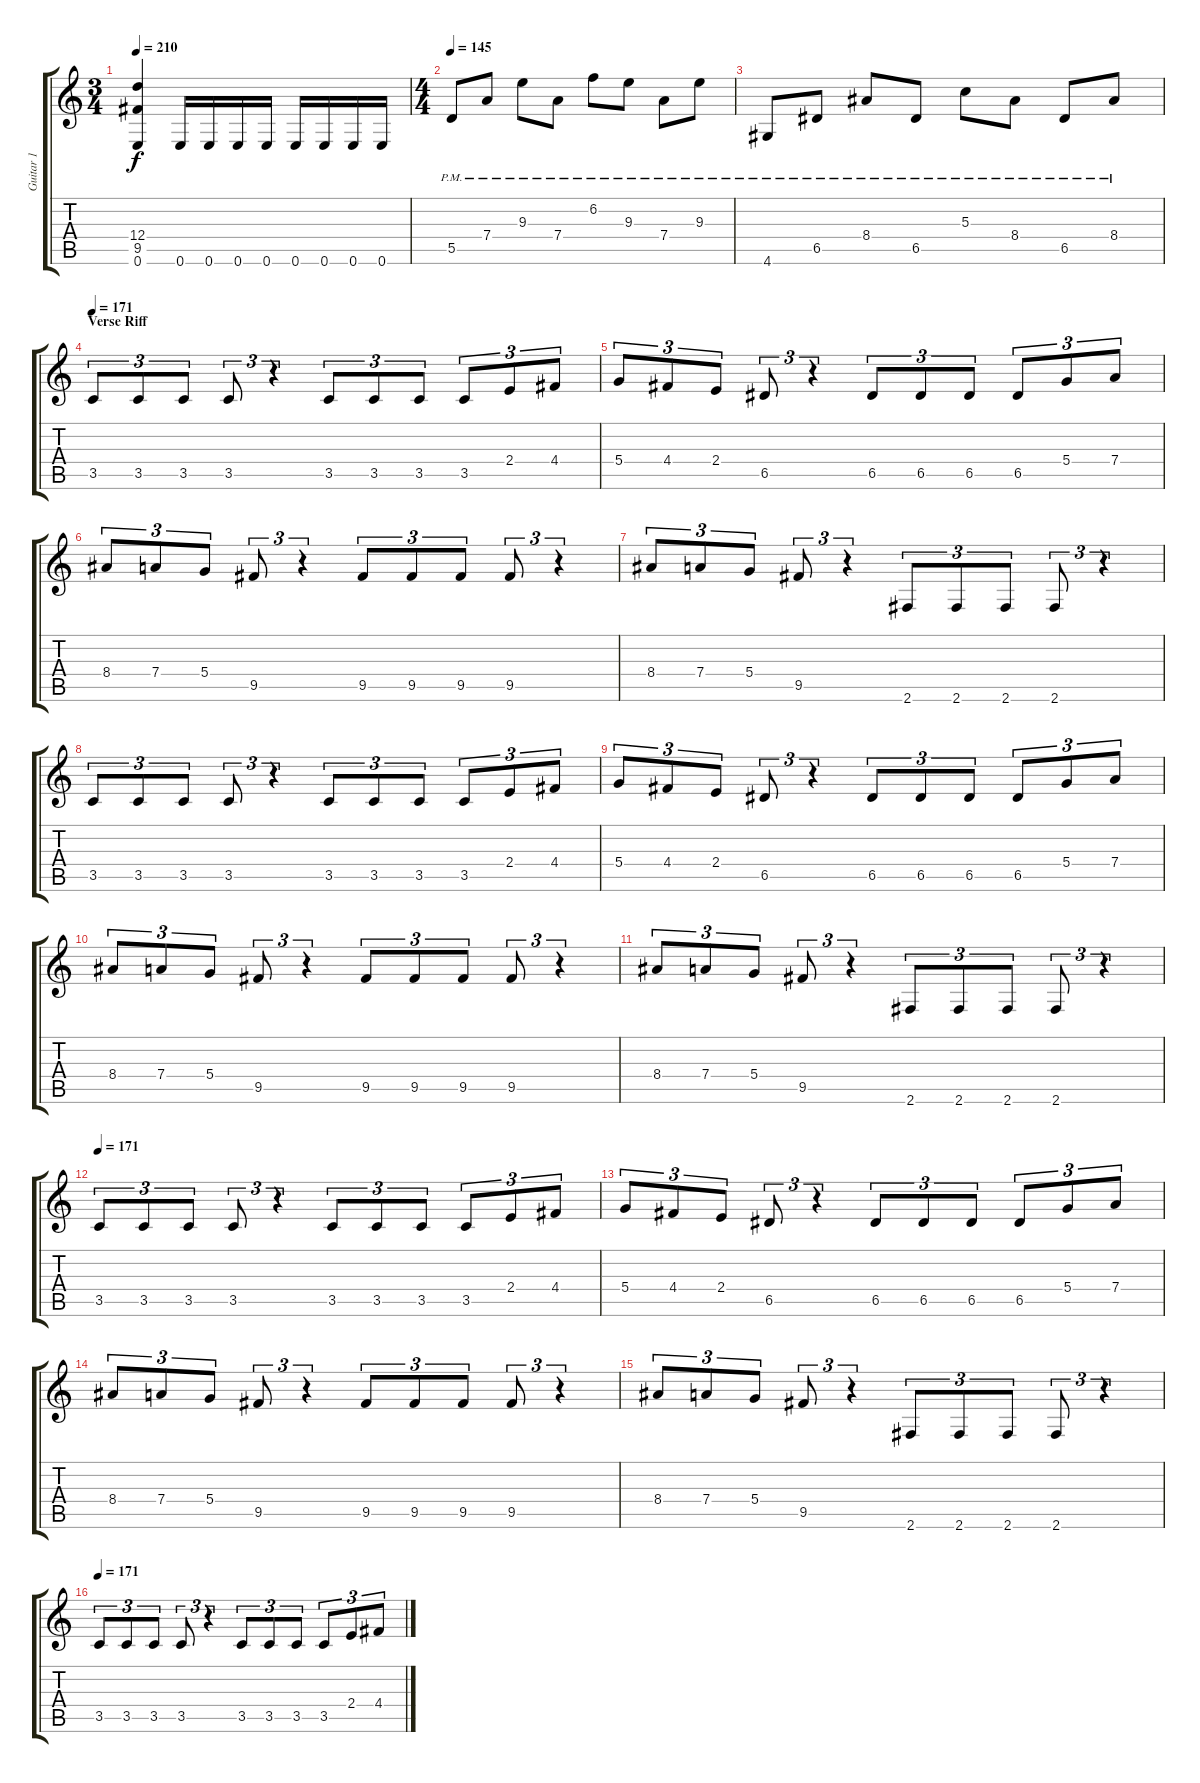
\track ("Guitar 1" "Guitar 1") {instrument distortionguitar}
\staff {score tabs}
\tuning (E4 B3 G3 D3 A2 E2) {hide}
\ts (3 4)
\tempo 210
\clef g2
\ks c
(12.4 9.5 0.6).4{dy f} 0.6.16 0.6.16 0.6.16 0.6.16 0.6.16 0.6.16 0.6.16 0.6.16 |
\ts (4 4)
\tempo 145
5.5{pm}.8 7.4{pm}.8 9.3{pm}.8 7.4{pm}.8 6.2{pm}.8 9.3{pm}.8 7.4{pm}.8 9.3{pm}.8 |
4.6{pm}.8 6.5{pm}.8 8.4{pm}.8 6.5{pm}.8 5.3{pm}.8 8.4{pm}.8 6.5{pm}.8 8.4{pm}.8 |
\section ("" "Verse Riff")
\tempo 171
3.5.8{tu (3 2)} 3.5.8{tu (3 2)} 3.5.8{tu (3 2)} 3.5.8{tu (3 2)} r.4{tu (3 2)} 3.5.8{tu (3 2)} 3.5.8{tu (3 2)} 3.5.8{tu (3 2)} 3.5.8{tu (3 2)} 2.4.8{tu (3 2)} 4.4.8{tu (3 2)} |
5.4.8{tu (3 2)} 4.4.8{tu (3 2)} 2.4.8{tu (3 2)} 6.5.8{tu (3 2)} r.4{tu (3 2)} 6.5.8{tu (3 2)} 6.5.8{tu (3 2)} 6.5.8{tu (3 2)} 6.5.8{tu (3 2)} 5.4.8{tu (3 2)} 7.4.8{tu (3 2)} |
8.4.8{tu (3 2)} 7.4.8{tu (3 2)} 5.4.8{tu (3 2)} 9.5.8{tu (3 2)} r.4{tu (3 2)} 9.5.8{tu (3 2)} 9.5.8{tu (3 2)} 9.5.8{tu (3 2)} 9.5.8{tu (3 2)} r.4{tu (3 2)} |
8.4.8{tu (3 2)} 7.4.8{tu (3 2)} 5.4.8{tu (3 2)} 9.5.8{tu (3 2)} r.4{tu (3 2)} 2.6.8{tu (3 2)} 2.6.8{tu (3 2)} 2.6.8{tu (3 2)} 2.6.8{tu (3 2)} r.4{tu (3 2)} |
3.5.8{tu (3 2)} 3.5.8{tu (3 2)} 3.5.8{tu (3 2)} 3.5.8{tu (3 2)} r.4{tu (3 2)} 3.5.8{tu (3 2)} 3.5.8{tu (3 2)} 3.5.8{tu (3 2)} 3.5.8{tu (3 2)} 2.4.8{tu (3 2)} 4.4.8{tu (3 2)} |
5.4.8{tu (3 2)} 4.4.8{tu (3 2)} 2.4.8{tu (3 2)} 6.5.8{tu (3 2)} r.4{tu (3 2)} 6.5.8{tu (3 2)} 6.5.8{tu (3 2)} 6.5.8{tu (3 2)} 6.5.8{tu (3 2)} 5.4.8{tu (3 2)} 7.4.8{tu (3 2)} |
8.4.8{tu (3 2)} 7.4.8{tu (3 2)} 5.4.8{tu (3 2)} 9.5.8{tu (3 2)} r.4{tu (3 2)} 9.5.8{tu (3 2)} 9.5.8{tu (3 2)} 9.5.8{tu (3 2)} 9.5.8{tu (3 2)} r.4{tu (3 2)} |
8.4.8{tu (3 2)} 7.4.8{tu (3 2)} 5.4.8{tu (3 2)} 9.5.8{tu (3 2)} r.4{tu (3 2)} 2.6.8{tu (3 2)} 2.6.8{tu (3 2)} 2.6.8{tu (3 2)} 2.6.8{tu (3 2)} r.4{tu (3 2)} |
\tempo 171
3.5.8{tu (3 2)} 3.5.8{tu (3 2)} 3.5.8{tu (3 2)} 3.5.8{tu (3 2)} r.4{tu (3 2)} 3.5.8{tu (3 2)} 3.5.8{tu (3 2)} 3.5.8{tu (3 2)} 3.5.8{tu (3 2)} 2.4.8{tu (3 2)} 4.4.8{tu (3 2)} |
5.4.8{tu (3 2)} 4.4.8{tu (3 2)} 2.4.8{tu (3 2)} 6.5.8{tu (3 2)} r.4{tu (3 2)} 6.5.8{tu (3 2)} 6.5.8{tu (3 2)} 6.5.8{tu (3 2)} 6.5.8{tu (3 2)} 5.4.8{tu (3 2)} 7.4.8{tu (3 2)} |
8.4.8{tu (3 2)} 7.4.8{tu (3 2)} 5.4.8{tu (3 2)} 9.5.8{tu (3 2)} r.4{tu (3 2)} 9.5.8{tu (3 2)} 9.5.8{tu (3 2)} 9.5.8{tu (3 2)} 9.5.8{tu (3 2)} r.4{tu (3 2)} |
8.4.8{tu (3 2)} 7.4.8{tu (3 2)} 5.4.8{tu (3 2)} 9.5.8{tu (3 2)} r.4{tu (3 2)} 2.6.8{tu (3 2)} 2.6.8{tu (3 2)} 2.6.8{tu (3 2)} 2.6.8{tu (3 2)} r.4{tu (3 2)} |
\tempo 171
3.5.8{tu (3 2)} 3.5.8{tu (3 2)} 3.5.8{tu (3 2)} 3.5.8{tu (3 2)} r.4{tu (3 2)} 3.5.8{tu (3 2)} 3.5.8{tu (3 2)} 3.5.8{tu (3 2)} 3.5.8{tu (3 2)} 2.4.8{tu (3 2)} 4.4.8{tu (3 2)}
